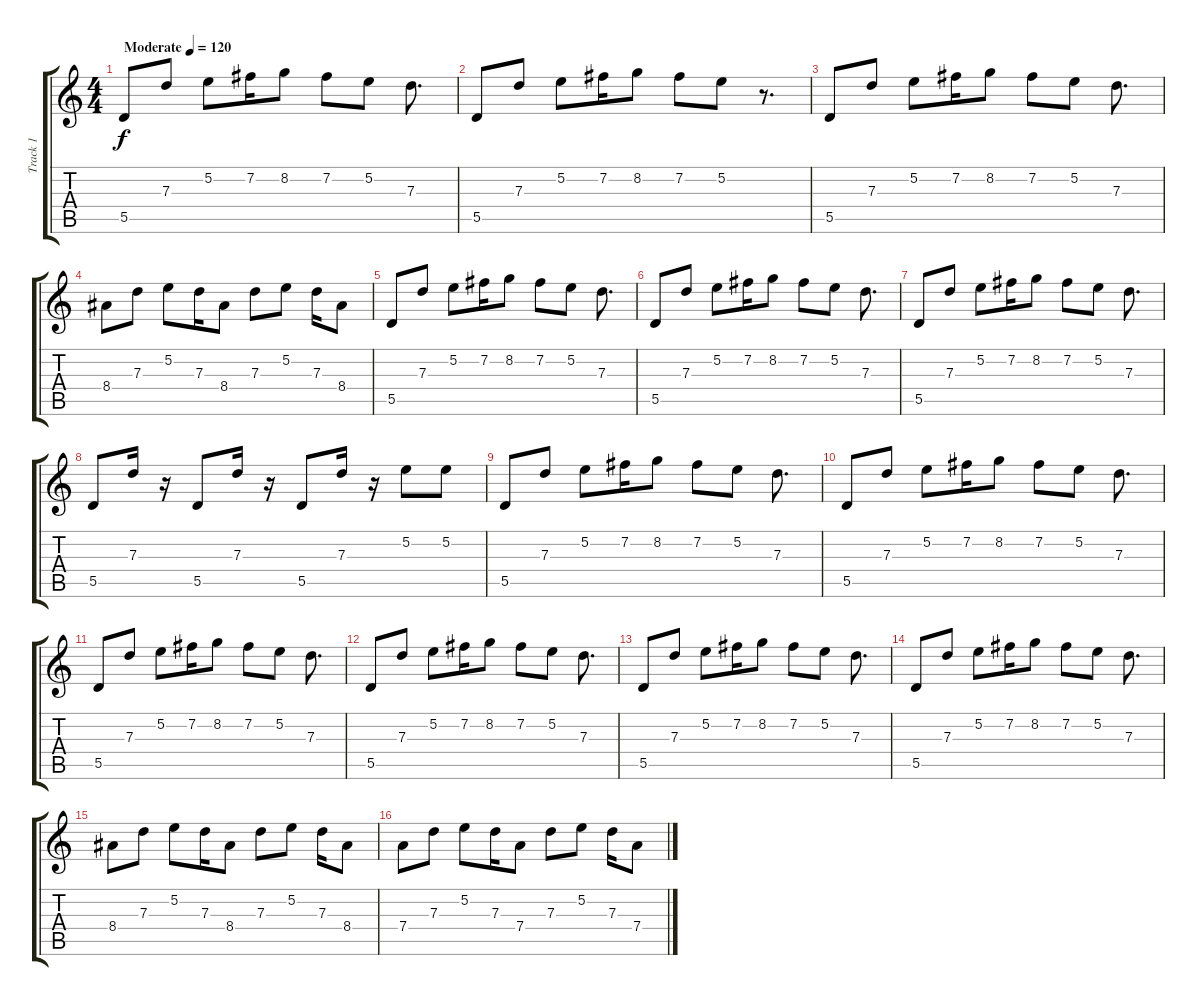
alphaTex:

\track ("Track 1" "Track 1") {instrument electricguitarjazz}
\staff {score tabs}
\tuning (E4 B3 G3 D3 A2 E2) {hide}
\ts (4 4)
\tempo (120 "Moderate")
\clef g2
\ks c
5.5.8{dy f instrument electricguitarjazz} 7.3.8 5.2.8 7.2.16 8.2.8 7.2.8 5.2.8 7.3.8{d} |
5.5.8 7.3.8 5.2.8 7.2.16 8.2.8 7.2.8 5.2.8 r.8{d} |
5.5.8 7.3.8 5.2.8 7.2.16 8.2.8 7.2.8 5.2.8 7.3.8{d} |
8.4.8 7.3.8 5.2.8 7.3.16 8.4.8 7.3.8 5.2.8 7.3.16 8.4.8 |
5.5.8 7.3.8 5.2.8 7.2.16 8.2.8 7.2.8 5.2.8 7.3.8{d} |
5.5.8 7.3.8 5.2.8 7.2.16 8.2.8 7.2.8 5.2.8 7.3.8{d} |
5.5.8 7.3.8 5.2.8 7.2.16 8.2.8 7.2.8 5.2.8 7.3.8{d} |
5.5.8 7.3.16 r.16 5.5.8 7.3.16 r.16 5.5.8 7.3.16 r.16 5.2.8 5.2.8 |
5.5.8 7.3.8 5.2.8 7.2.16 8.2.8 7.2.8 5.2.8 7.3.8{d} |
5.5.8 7.3.8 5.2.8 7.2.16 8.2.8 7.2.8 5.2.8 7.3.8{d} |
5.5.8 7.3.8 5.2.8 7.2.16 8.2.8 7.2.8 5.2.8 7.3.8{d} |
5.5.8 7.3.8 5.2.8 7.2.16 8.2.8 7.2.8 5.2.8 7.3.8{d} |
5.5.8 7.3.8 5.2.8 7.2.16 8.2.8 7.2.8 5.2.8 7.3.8{d} |
5.5.8 7.3.8 5.2.8 7.2.16 8.2.8 7.2.8 5.2.8 7.3.8{d} |
8.4.8 7.3.8 5.2.8 7.3.16 8.4.8 7.3.8 5.2.8 7.3.16 8.4.8 |
7.4.8 7.3.8 5.2.8 7.3.16 7.4.8 7.3.8 5.2.8 7.3.16 7.4.8
